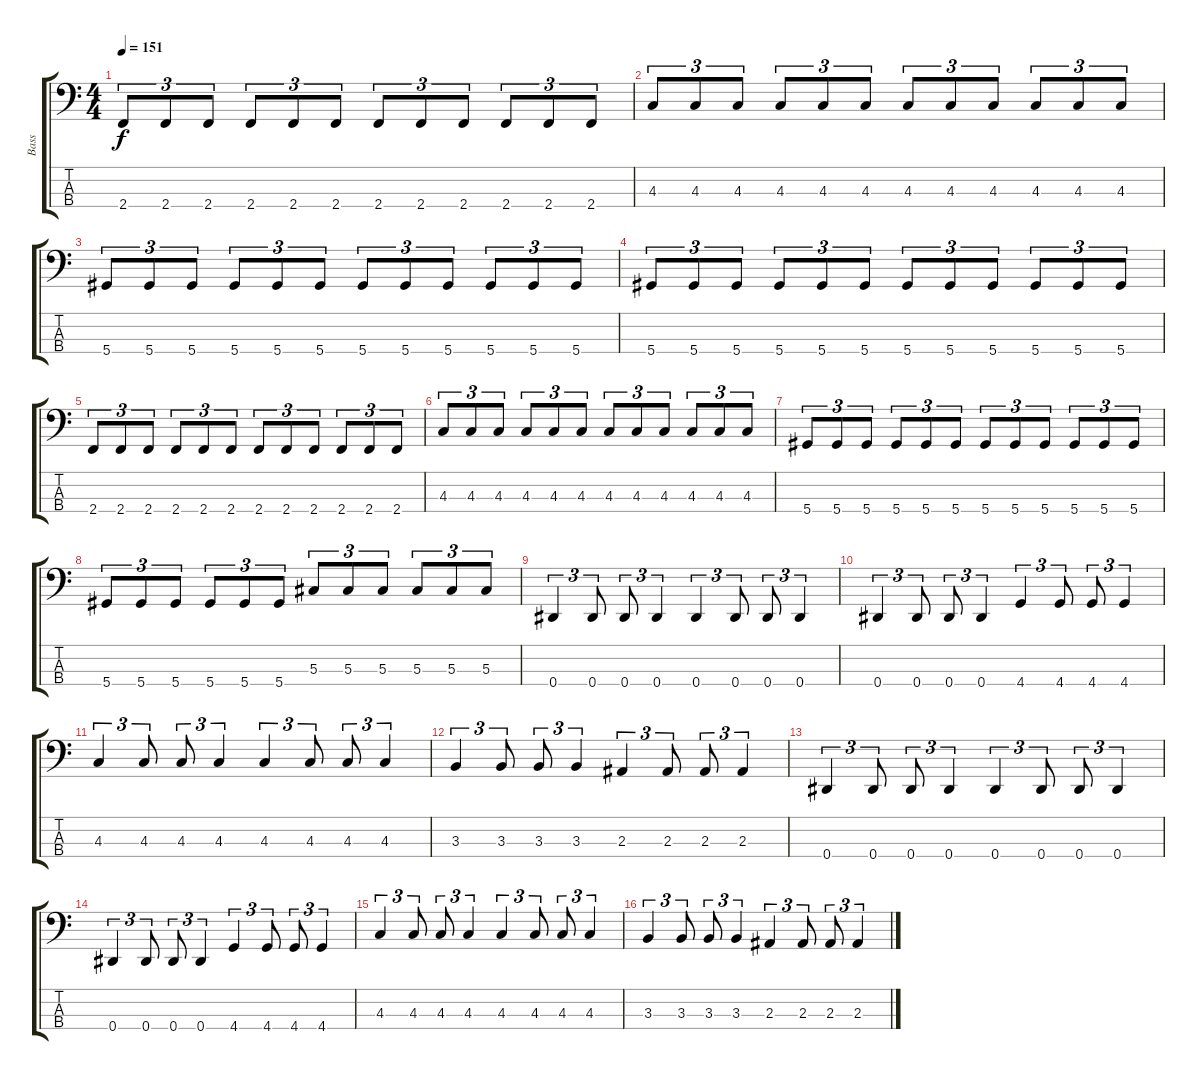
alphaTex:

\track ("Bass" "Bass") {instrument electricbasspick}
\staff {score tabs}
\tuning (Gb2 Db2 Ab1 Eb1) {hide}
\ts (4 4)
\tempo 151
\clef f4
\ks c
2.4.8{tu (3 2) dy f} 2.4.8{tu (3 2)} 2.4.8{tu (3 2)} 2.4.8{tu (3 2)} 2.4.8{tu (3 2)} 2.4.8{tu (3 2)} 2.4.8{tu (3 2)} 2.4.8{tu (3 2)} 2.4.8{tu (3 2)} 2.4.8{tu (3 2)} 2.4.8{tu (3 2)} 2.4.8{tu (3 2)} |
4.3.8{tu (3 2)} 4.3.8{tu (3 2)} 4.3.8{tu (3 2)} 4.3.8{tu (3 2)} 4.3.8{tu (3 2)} 4.3.8{tu (3 2)} 4.3.8{tu (3 2)} 4.3.8{tu (3 2)} 4.3.8{tu (3 2)} 4.3.8{tu (3 2)} 4.3.8{tu (3 2)} 4.3.8{tu (3 2)} |
5.4.8{tu (3 2)} 5.4.8{tu (3 2)} 5.4.8{tu (3 2)} 5.4.8{tu (3 2)} 5.4.8{tu (3 2)} 5.4.8{tu (3 2)} 5.4.8{tu (3 2)} 5.4.8{tu (3 2)} 5.4.8{tu (3 2)} 5.4.8{tu (3 2)} 5.4.8{tu (3 2)} 5.4.8{tu (3 2)} |
5.4.8{tu (3 2)} 5.4.8{tu (3 2)} 5.4.8{tu (3 2)} 5.4.8{tu (3 2)} 5.4.8{tu (3 2)} 5.4.8{tu (3 2)} 5.4.8{tu (3 2)} 5.4.8{tu (3 2)} 5.4.8{tu (3 2)} 5.4.8{tu (3 2)} 5.4.8{tu (3 2)} 5.4.8{tu (3 2)} |
2.4.8{tu (3 2)} 2.4.8{tu (3 2)} 2.4.8{tu (3 2)} 2.4.8{tu (3 2)} 2.4.8{tu (3 2)} 2.4.8{tu (3 2)} 2.4.8{tu (3 2)} 2.4.8{tu (3 2)} 2.4.8{tu (3 2)} 2.4.8{tu (3 2)} 2.4.8{tu (3 2)} 2.4.8{tu (3 2)} |
4.3.8{tu (3 2)} 4.3.8{tu (3 2)} 4.3.8{tu (3 2)} 4.3.8{tu (3 2)} 4.3.8{tu (3 2)} 4.3.8{tu (3 2)} 4.3.8{tu (3 2)} 4.3.8{tu (3 2)} 4.3.8{tu (3 2)} 4.3.8{tu (3 2)} 4.3.8{tu (3 2)} 4.3.8{tu (3 2)} |
5.4.8{tu (3 2)} 5.4.8{tu (3 2)} 5.4.8{tu (3 2)} 5.4.8{tu (3 2)} 5.4.8{tu (3 2)} 5.4.8{tu (3 2)} 5.4.8{tu (3 2)} 5.4.8{tu (3 2)} 5.4.8{tu (3 2)} 5.4.8{tu (3 2)} 5.4.8{tu (3 2)} 5.4.8{tu (3 2)} |
5.4.8{tu (3 2)} 5.4.8{tu (3 2)} 5.4.8{tu (3 2)} 5.4.8{tu (3 2)} 5.4.8{tu (3 2)} 5.4.8{tu (3 2)} 5.3.8{tu (3 2)} 5.3.8{tu (3 2)} 5.3.8{tu (3 2)} 5.3.8{tu (3 2)} 5.3.8{tu (3 2)} 5.3.8{tu (3 2)} |
0.4.4{tu (3 2)} 0.4.8{tu (3 2)} 0.4.8{tu (3 2)} 0.4.4{tu (3 2)} 0.4.4{tu (3 2)} 0.4.8{tu (3 2)} 0.4.8{tu (3 2)} 0.4.4{tu (3 2)} |
0.4.4{tu (3 2)} 0.4.8{tu (3 2)} 0.4.8{tu (3 2)} 0.4.4{tu (3 2)} 4.4.4{tu (3 2)} 4.4.8{tu (3 2)} 4.4.8{tu (3 2)} 4.4.4{tu (3 2)} |
4.3.4{tu (3 2)} 4.3.8{tu (3 2)} 4.3.8{tu (3 2)} 4.3.4{tu (3 2)} 4.3.4{tu (3 2)} 4.3.8{tu (3 2)} 4.3.8{tu (3 2)} 4.3.4{tu (3 2)} |
3.3.4{tu (3 2)} 3.3.8{tu (3 2)} 3.3.8{tu (3 2)} 3.3.4{tu (3 2)} 2.3.4{tu (3 2)} 2.3.8{tu (3 2)} 2.3.8{tu (3 2)} 2.3.4{tu (3 2)} |
0.4.4{tu (3 2)} 0.4.8{tu (3 2)} 0.4.8{tu (3 2)} 0.4.4{tu (3 2)} 0.4.4{tu (3 2)} 0.4.8{tu (3 2)} 0.4.8{tu (3 2)} 0.4.4{tu (3 2)} |
0.4.4{tu (3 2)} 0.4.8{tu (3 2)} 0.4.8{tu (3 2)} 0.4.4{tu (3 2)} 4.4.4{tu (3 2)} 4.4.8{tu (3 2)} 4.4.8{tu (3 2)} 4.4.4{tu (3 2)} |
4.3.4{tu (3 2)} 4.3.8{tu (3 2)} 4.3.8{tu (3 2)} 4.3.4{tu (3 2)} 4.3.4{tu (3 2)} 4.3.8{tu (3 2)} 4.3.8{tu (3 2)} 4.3.4{tu (3 2)} |
3.3.4{tu (3 2)} 3.3.8{tu (3 2)} 3.3.8{tu (3 2)} 3.3.4{tu (3 2)} 2.3.4{tu (3 2)} 2.3.8{tu (3 2)} 2.3.8{tu (3 2)} 2.3.4{tu (3 2)}
